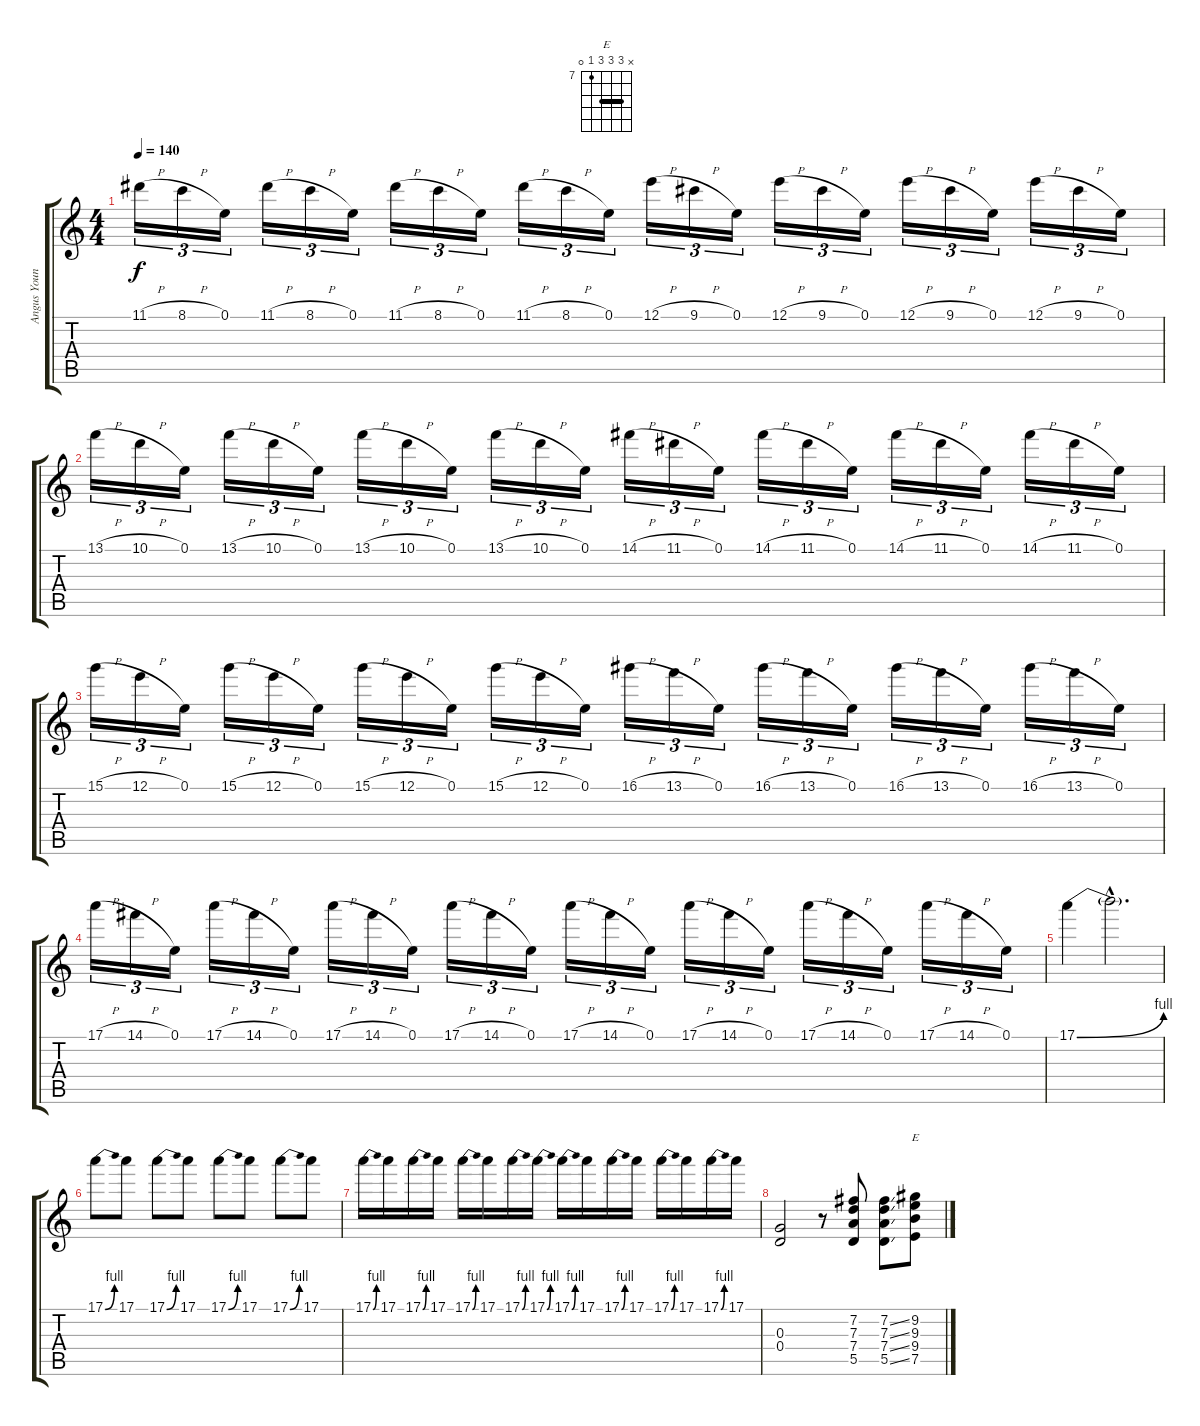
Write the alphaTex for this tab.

\track ("Angus Young " "Angus Youn") {instrument overdrivenguitar}
\staff {score tabs}
\tuning (E4 B3 G3 D3 A2 E2) {hide}
\chord ("E" x 9 9 9 7 0) {firstfret 7 barre 9}
\ts (4 4)
\tempo 140
\clef g2
\ks c
11.1{h}.16{tu (3 2) dy f} 8.1{h}.16{tu (3 2)} 0.1.16{tu (3 2)} 11.1{h}.16{tu (3 2)} 8.1{h}.16{tu (3 2)} 0.1.16{tu (3 2)} 11.1{h}.16{tu (3 2)} 8.1{h}.16{tu (3 2)} 0.1.16{tu (3 2)} 11.1{h}.16{tu (3 2)} 8.1{h}.16{tu (3 2)} 0.1.16{tu (3 2)} 12.1{h}.16{tu (3 2)} 9.1{h}.16{tu (3 2)} 0.1.16{tu (3 2)} 12.1{h}.16{tu (3 2)} 9.1{h}.16{tu (3 2)} 0.1.16{tu (3 2)} 12.1{h}.16{tu (3 2)} 9.1{h}.16{tu (3 2)} 0.1.16{tu (3 2)} 12.1{h}.16{tu (3 2)} 9.1{h}.16{tu (3 2)} 0.1.16{tu (3 2)} |
13.1{h}.16{tu (3 2)} 10.1{h}.16{tu (3 2)} 0.1.16{tu (3 2)} 13.1{h}.16{tu (3 2)} 10.1{h}.16{tu (3 2)} 0.1.16{tu (3 2)} 13.1{h}.16{tu (3 2)} 10.1{h}.16{tu (3 2)} 0.1.16{tu (3 2)} 13.1{h}.16{tu (3 2)} 10.1{h}.16{tu (3 2)} 0.1.16{tu (3 2)} 14.1{h}.16{tu (3 2)} 11.1{h}.16{tu (3 2)} 0.1.16{tu (3 2)} 14.1{h}.16{tu (3 2)} 11.1{h}.16{tu (3 2)} 0.1.16{tu (3 2)} 14.1{h}.16{tu (3 2)} 11.1{h}.16{tu (3 2)} 0.1.16{tu (3 2)} 14.1{h}.16{tu (3 2)} 11.1{h}.16{tu (3 2)} 0.1.16{tu (3 2)} |
15.1{h}.16{tu (3 2)} 12.1{h}.16{tu (3 2)} 0.1.16{tu (3 2)} 15.1{h}.16{tu (3 2)} 12.1{h}.16{tu (3 2)} 0.1.16{tu (3 2)} 15.1{h}.16{tu (3 2)} 12.1{h}.16{tu (3 2)} 0.1.16{tu (3 2)} 15.1{h}.16{tu (3 2)} 12.1{h}.16{tu (3 2)} 0.1.16{tu (3 2)} 16.1{h}.16{tu (3 2)} 13.1{h}.16{tu (3 2)} 0.1.16{tu (3 2)} 16.1{h}.16{tu (3 2)} 13.1{h}.16{tu (3 2)} 0.1.16{tu (3 2)} 16.1{h}.16{tu (3 2)} 13.1{h}.16{tu (3 2)} 0.1.16{tu (3 2)} 16.1{h}.16{tu (3 2)} 13.1{h}.16{tu (3 2)} 0.1.16{tu (3 2)} |
17.1{h}.16{tu (3 2)} 14.1{h}.16{tu (3 2)} 0.1.16{tu (3 2)} 17.1{h}.16{tu (3 2)} 14.1{h}.16{tu (3 2)} 0.1.16{tu (3 2)} 17.1{h}.16{tu (3 2)} 14.1{h}.16{tu (3 2)} 0.1.16{tu (3 2)} 17.1{h}.16{tu (3 2)} 14.1{h}.16{tu (3 2)} 0.1.16{tu (3 2)} 17.1{h}.16{tu (3 2)} 14.1{h}.16{tu (3 2)} 0.1.16{tu (3 2)} 17.1{h}.16{tu (3 2)} 14.1{h}.16{tu (3 2)} 0.1.16{tu (3 2)} 17.1{h}.16{tu (3 2)} 14.1{h}.16{tu (3 2)} 0.1.16{tu (3 2)} 17.1{h}.16{tu (3 2)} 14.1{h}.16{tu (3 2)} 0.1.16{tu (3 2)} |
17.1{be (bend 0 0 60 4)}.4 17.1{hac t}.2{d} |
17.1{be (bend 0 0 60 4)}.8 17.1.8 17.1{be (bend 0 0 60 4)}.8 17.1.8 17.1{be (bend 0 0 60 4)}.8 17.1.8 17.1{be (bend 0 0 60 4)}.8 17.1.8 |
17.1{be (bend 0 0 60 4)}.16 17.1.16 17.1{be (bend 0 0 60 4)}.16 17.1.16 17.1{be (bend 0 0 60 4)}.16 17.1.16 17.1{be (bend 0 0 60 4)}.16 17.1{be (bend 0 0 60 4)}.16 17.1{be (bend 0 0 60 4)}.16 17.1.16 17.1{be (bend 0 0 60 4)}.16 17.1.16 17.1{be (bend 0 0 60 4)}.16 17.1.16 17.1{be (bend 0 0 60 4)}.16 17.1.16 |
(0.3 0.4).2{volume 13} r.8 (7.2 7.3 7.4 5.5).8 (7.2{ss} 7.3{ss} 7.4{ss} 5.5{ss}).8 (9.2 9.3 9.4 7.5).8{ch "E"}
